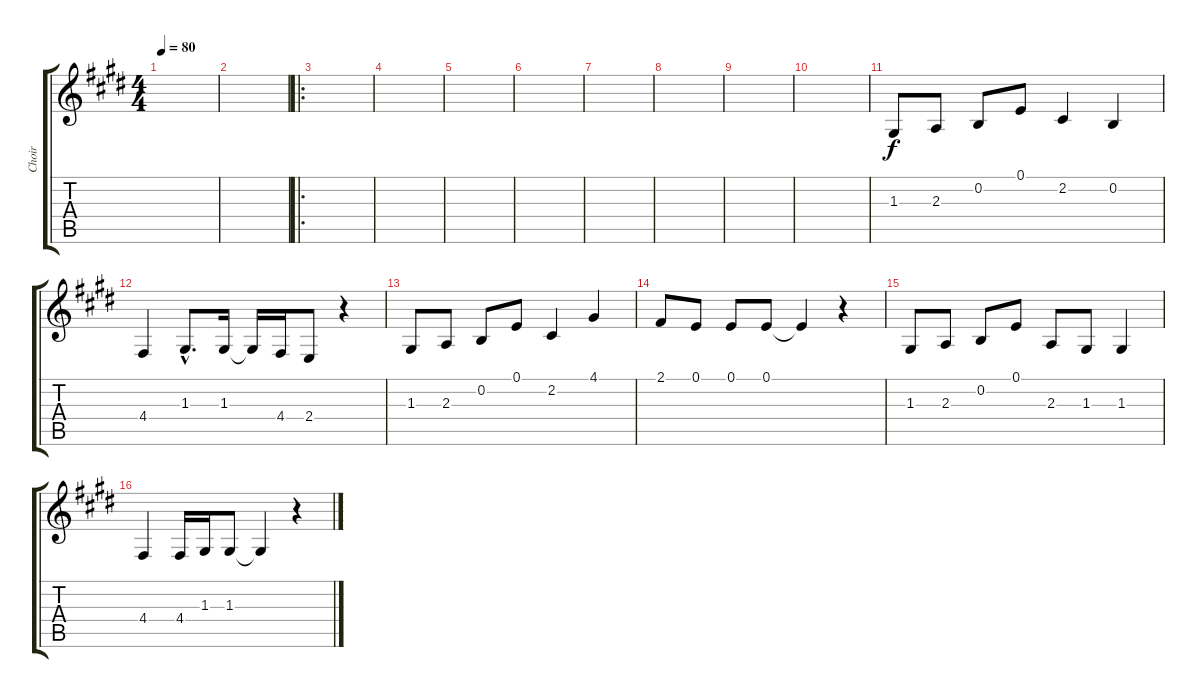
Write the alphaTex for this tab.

\track ("Choir" "Choir") {instrument stringensemble1}
\staff {score tabs}
\tuning (E4 B3 G3 D3 A2 E2) {hide}
\ts (4 4)
\tempo 80
\clef g2
\ks c#minor
|
|
\ro
|
|
|
|
|
|
|
|
1.3.8 2.3.8 0.2.8 0.1.8 2.2.4 0.2.4 |
4.4.4 1.3{hac}.8{d} 1.3.16 1.3{t}.16 4.4.16 2.4.8 r.4 |
1.3.8 2.3.8 0.2.8 0.1.8 2.2.4 4.1.4 |
2.1.8 0.1.8 0.1.8 0.1.8 0.1{t}.4 r.4 |
1.3.8 2.3.8 0.2.8 0.1.8 2.3.8 1.3.8 1.3.4 |
4.4.4 4.4.16 1.3.16 1.3.8 1.3{t}.4 r.4
